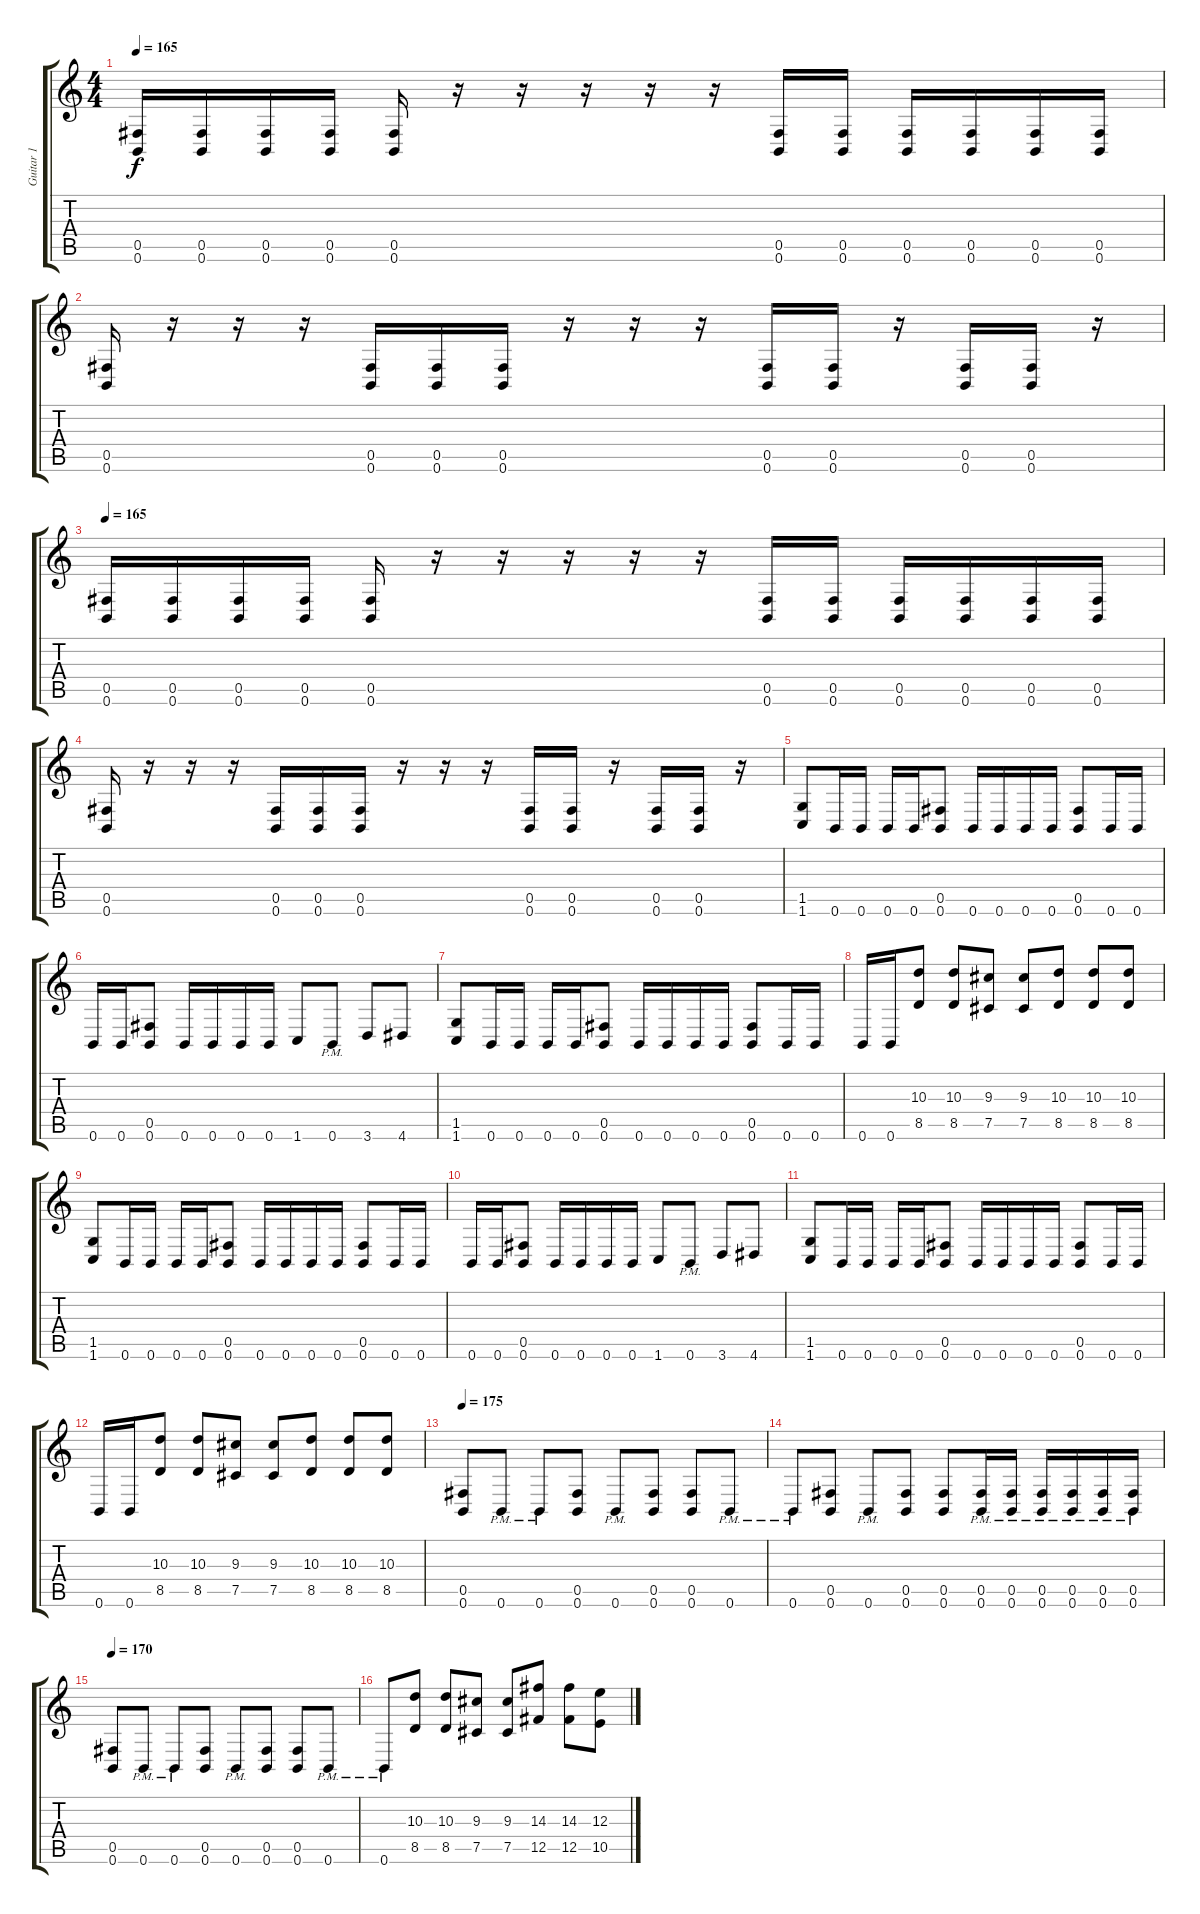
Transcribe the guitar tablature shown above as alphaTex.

\track ("Guitar 1" "Guitar 1") {instrument distortionguitar}
\staff {score tabs}
\tuning (Db4 Ab3 E3 B2 Gb2 B1) {hide}
\ts (4 4)
\tempo 165
\clef g2
\ks c
(0.5 0.6).16{dy f} (0.5 0.6).16 (0.5 0.6).16 (0.5 0.6).16 (0.5 0.6).16 r.16 r.16 r.16 r.16 r.16 (0.5 0.6).16 (0.5 0.6).16 (0.5 0.6).16 (0.5 0.6).16 (0.5 0.6).16 (0.5 0.6).16 |
(0.5 0.6).16 r.16 r.16 r.16 (0.5 0.6).16 (0.5 0.6).16 (0.5 0.6).16 r.16 r.16 r.16 (0.5 0.6).16 (0.5 0.6).16 r.16 (0.5 0.6).16 (0.5 0.6).16 r.16 |
\tempo 165
(0.5 0.6).16 (0.5 0.6).16 (0.5 0.6).16 (0.5 0.6).16 (0.5 0.6).16 r.16 r.16 r.16 r.16 r.16 (0.5 0.6).16 (0.5 0.6).16 (0.5 0.6).16 (0.5 0.6).16 (0.5 0.6).16 (0.5 0.6).16 |
(0.5 0.6).16 r.16 r.16 r.16 (0.5 0.6).16 (0.5 0.6).16 (0.5 0.6).16 r.16 r.16 r.16 (0.5 0.6).16 (0.5 0.6).16 r.16 (0.5 0.6).16 (0.5 0.6).16 r.16 |
(1.5 1.6).8 0.6.16 0.6.16 0.6.16 0.6.16 (0.5 0.6).8 0.6.16 0.6.16 0.6.16 0.6.16 (0.5 0.6).8 0.6.16 0.6.16 |
0.6.16 0.6.16 (0.5 0.6).8 0.6.16 0.6.16 0.6.16 0.6.16 1.6.8 0.6{pm}.8 3.6.8 4.6.8 |
(1.5 1.6).8 0.6.16 0.6.16 0.6.16 0.6.16 (0.5 0.6).8 0.6.16 0.6.16 0.6.16 0.6.16 (0.5 0.6).8 0.6.16 0.6.16 |
0.6.16 0.6.16 (10.3 8.5).8 (10.3 8.5).8 (9.3 7.5).8 (9.3 7.5).8 (10.3 8.5).8 (10.3 8.5).8 (10.3 8.5).8 |
(1.5 1.6).8 0.6.16 0.6.16 0.6.16 0.6.16 (0.5 0.6).8 0.6.16 0.6.16 0.6.16 0.6.16 (0.5 0.6).8 0.6.16 0.6.16 |
0.6.16 0.6.16 (0.5 0.6).8 0.6.16 0.6.16 0.6.16 0.6.16 1.6.8 0.6{pm}.8 3.6.8 4.6.8 |
(1.5 1.6).8 0.6.16 0.6.16 0.6.16 0.6.16 (0.5 0.6).8 0.6.16 0.6.16 0.6.16 0.6.16 (0.5 0.6).8 0.6.16 0.6.16 |
0.6.16 0.6.16 (10.3 8.5).8 (10.3 8.5).8 (9.3 7.5).8 (9.3 7.5).8 (10.3 8.5).8 (10.3 8.5).8 (10.3 8.5).8 |
\tempo 175
(0.5 0.6).8 0.6{pm}.8 0.6{pm}.8 (0.5 0.6).8 0.6{pm}.8 (0.5 0.6).8 (0.5 0.6).8 0.6{pm}.8 |
0.6{pm}.8 (0.5 0.6).8 0.6{pm}.8 (0.5 0.6).8 (0.5 0.6).8 (0.5{pm} 0.6{pm}).16 (0.5{pm} 0.6{pm}).16 (0.5{pm} 0.6{pm}).16 (0.5{pm} 0.6{pm}).16 (0.5{pm} 0.6{pm}).16 (0.5{pm} 0.6{pm}).16 |
\tempo 175
\tempo 170
(0.5 0.6).8 0.6{pm}.8 0.6{pm}.8 (0.5 0.6).8 0.6{pm}.8 (0.5 0.6).8 (0.5 0.6).8 0.6{pm}.8 |
0.6{pm}.8 (10.3 8.5).8 (10.3 8.5).8 (9.3 7.5).8 (9.3 7.5).8 (14.3 12.5).8 (14.3 12.5).8 (12.3 10.5).8
